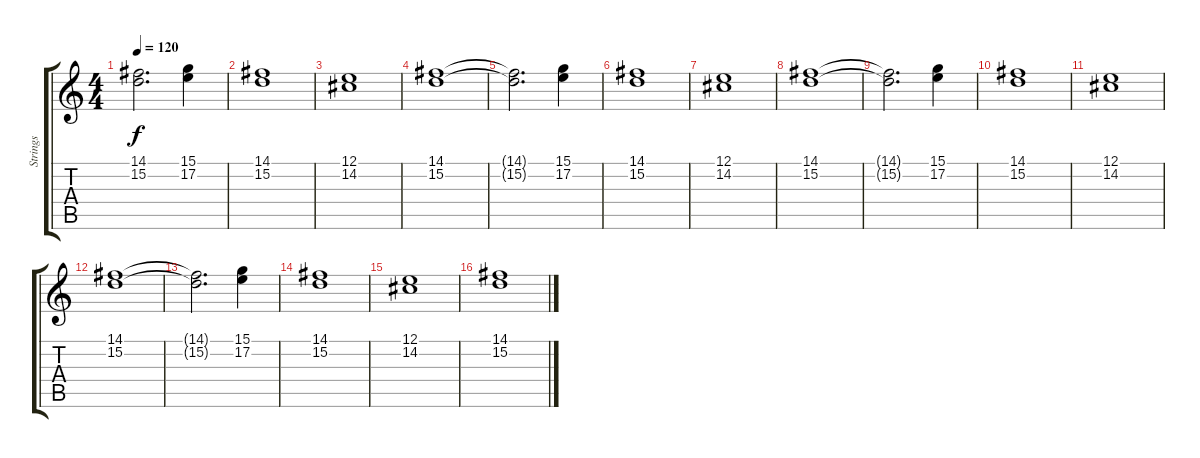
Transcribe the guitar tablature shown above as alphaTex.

\track ("Strings" "Strings") {instrument stringensemble1}
\staff {score tabs}
\tuning (E4 B3 G3 D3 A2 E2) {hide}
\ts (4 4)
\tempo 120
\clef g2
\ks c
(14.1{t} 15.2{t}).2{d dy f} (15.1 17.2).4 |
(14.1 15.2).1 |
(12.1 14.2).1 |
(14.1 15.2).1 |
(14.1{t} 15.2{t}).2{d} (15.1 17.2).4 |
(14.1 15.2).1 |
(12.1 14.2).1 |
(14.1 15.2).1 |
(14.1{t} 15.2{t}).2{d} (15.1 17.2).4 |
(14.1 15.2).1 |
(12.1 14.2).1 |
(14.1 15.2).1 |
(14.1{t} 15.2{t}).2{d} (15.1 17.2).4 |
(14.1 15.2).1 |
(12.1 14.2).1 |
(14.1 15.2).1
